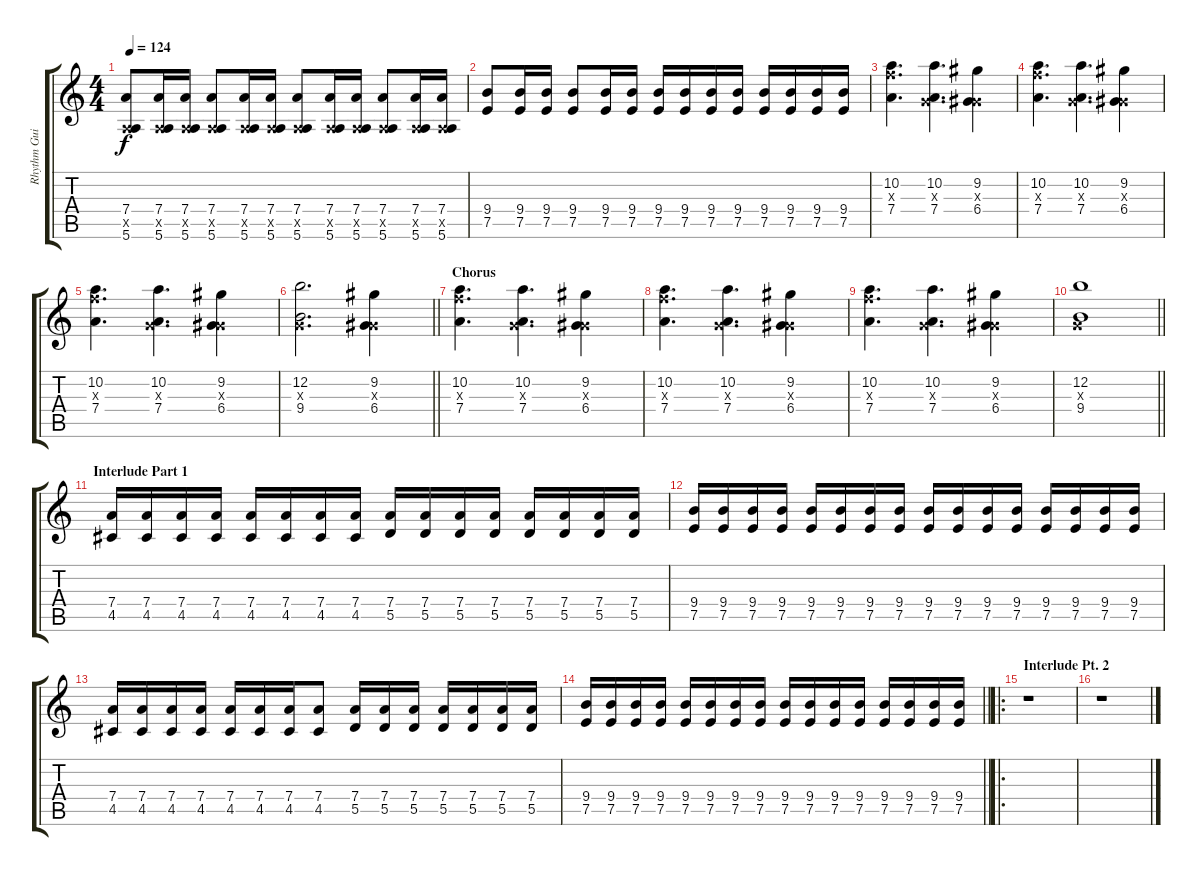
\track ("Rhythm Guitar" "Rhythm Gui") {instrument distortionguitar}
\staff {score tabs}
\tuning (E4 B3 G3 D3 A2 E2) {hide}
\ts (4 4)
\tempo 124
\clef g2
\ks c
(7.4 0.5{x} 5.6).8{dy f} (7.4 0.5{x} 5.6).16 (7.4 0.5{x} 5.6).16 (7.4 0.5{x} 5.6).8 (7.4 0.5{x} 5.6).16 (7.4 0.5{x} 5.6).16 (7.4 0.5{x} 5.6).8 (7.4 0.5{x} 5.6).16 (7.4 0.5{x} 5.6).16 (7.4 0.5{x} 5.6).8 (7.4 0.5{x} 5.6).16 (7.4 0.5{x} 5.6).16 |
(9.4 7.5).8 (9.4 7.5).16 (9.4 7.5).16 (9.4 7.5).8 (9.4 7.5).16 (9.4 7.5).16 (9.4 7.5).16 (9.4 7.5).16 (9.4 7.5).16 (9.4 7.5).16 (9.4 7.5).16 (9.4 7.5).16 (9.4 7.5).16 (9.4 7.5).16 |
(10.2 10.3{x} 7.4).4{d} (10.2 0.3{x} 7.4).4{d} (9.2 0.3{x} 6.4).4 |
(10.2 10.3{x} 7.4).4{d} (10.2 0.3{x} 7.4).4{d} (9.2 0.3{x} 6.4).4 |
(10.2 10.3{x} 7.4).4{d} (10.2 0.3{x} 7.4).4{d} (9.2 0.3{x} 6.4).4 |
\barLineRight lightlight
(12.2 0.3{x} 9.4).2{d} (9.2 0.3{x} 6.4).4 |
\section ("" "Chorus")
(10.2 10.3{x} 7.4).4{d} (10.2 0.3{x} 7.4).4{d} (9.2 0.3{x} 6.4).4 |
(10.2 10.3{x} 7.4).4{d} (10.2 0.3{x} 7.4).4{d} (9.2 0.3{x} 6.4).4 |
(10.2 10.3{x} 7.4).4{d} (10.2 0.3{x} 7.4).4{d} (9.2 0.3{x} 6.4).4 |
\barLineRight lightlight
(12.2 0.3{x} 9.4).1 |
\section ("" "Interlude Part 1")
(7.4 4.5).16 (7.4 4.5).16 (7.4 4.5).16 (7.4 4.5).16 (7.4 4.5).16 (7.4 4.5).16 (7.4 4.5).16 (7.4 4.5).16 (7.4 5.5).16 (7.4 5.5).16 (7.4 5.5).16 (7.4 5.5).16 (7.4 5.5).16 (7.4 5.5).16 (7.4 5.5).16 (7.4 5.5).16 |
(9.4 7.5).16 (9.4 7.5).16 (9.4 7.5).16 (9.4 7.5).16 (9.4 7.5).16 (9.4 7.5).16 (9.4 7.5).16 (9.4 7.5).16 (9.4 7.5).16 (9.4 7.5).16 (9.4 7.5).16 (9.4 7.5).16 (9.4 7.5).16 (9.4 7.5).16 (9.4 7.5).16 (9.4 7.5).16 |
(7.4 4.5).16 (7.4 4.5).16 (7.4 4.5).16 (7.4 4.5).16 (7.4 4.5).16 (7.4 4.5).16 (7.4 4.5).16 (7.4 4.5).8 (7.4 5.5).16 (7.4 5.5).16 (7.4 5.5).16 (7.4 5.5).16 (7.4 5.5).16 (7.4 5.5).16 (7.4 5.5).16 |
\barLineRight lightlight
(9.4 7.5).16 (9.4 7.5).16 (9.4 7.5).16 (9.4 7.5).16 (9.4 7.5).16 (9.4 7.5).16 (9.4 7.5).16 (9.4 7.5).16 (9.4 7.5).16 (9.4 7.5).16 (9.4 7.5).16 (9.4 7.5).16 (9.4 7.5).16 (9.4 7.5).16 (9.4 7.5).16 (9.4 7.5).16 |
\ro
\section ("" "Interlude Pt. 2")
r.1 |
r.1
